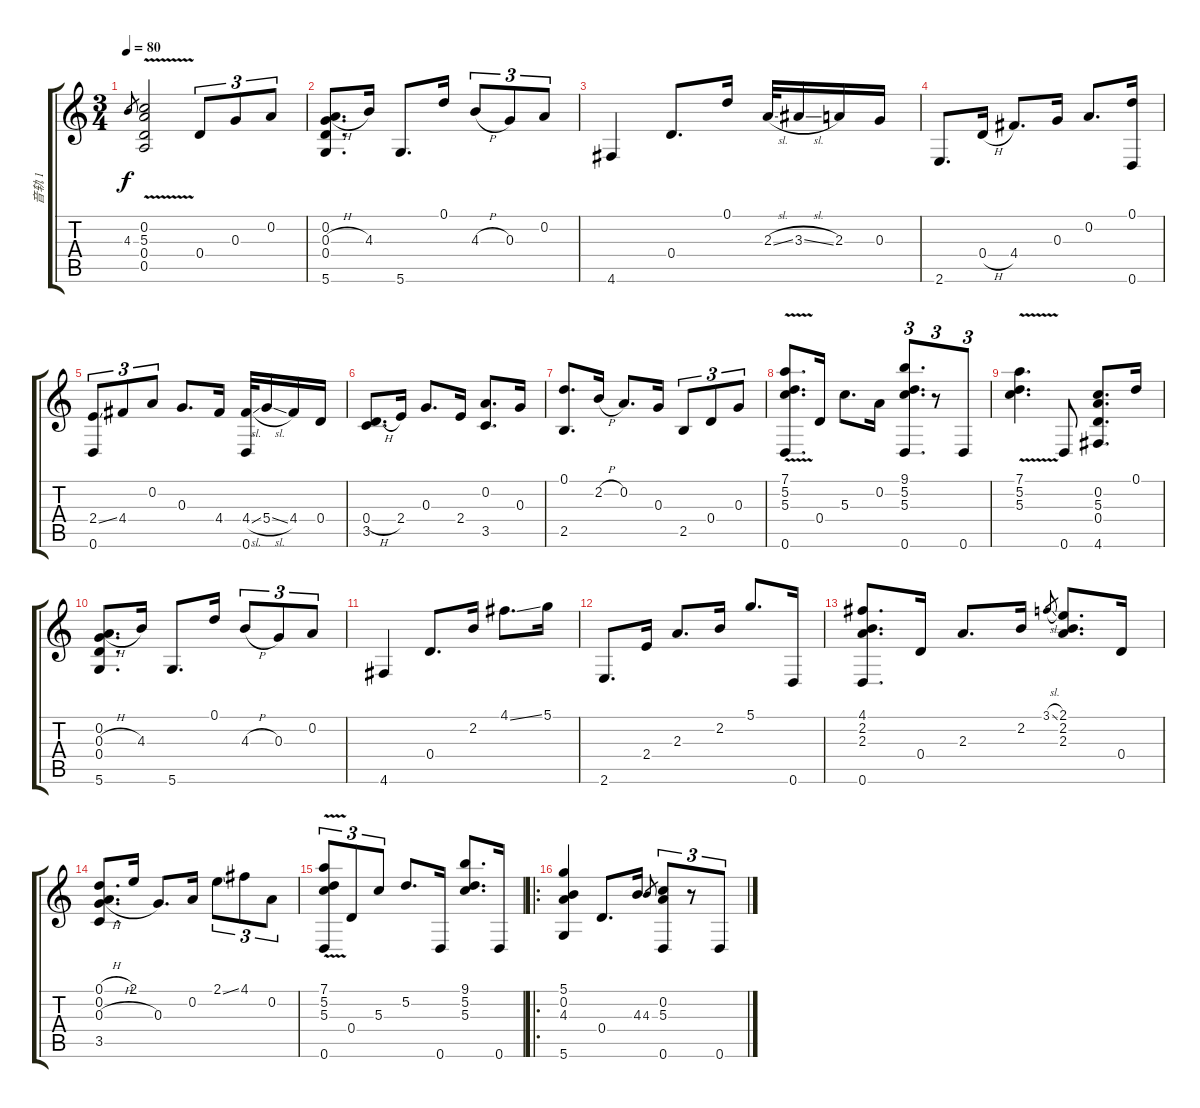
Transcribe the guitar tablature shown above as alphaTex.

\track ("音轨 1" "音轨 1") {instrument acousticguitarsteel}
\staff {score tabs}
\tuning (D4 A3 G3 D3 A2 D2) {hide}
\ts (3 4)
\tempo 80
\clef g2
\ks c
4.3.8{gr dy f} (0.2 5.3{v} 0.4 0.5).2 0.4.8{tu (3 2)} 0.3.8{tu (3 2) beam merge} 0.2.8{tu (3 2)} |
(0.2 0.3{h} 0.4 5.6).8{d} 4.3.16 5.6.8{d} 0.1.16 4.3{h}.8{tu (3 2)} 0.3.8{tu (3 2)} 0.2.8{tu (3 2)} |
4.6.4{beam split} 0.4.8{d beam merge} 0.1.16{beam split} 2.3{sl}.32 3.3{sl}.16 2.3.16{beam merge} 0.3.16 |
2.6.8{d} 0.4{h}.16 4.4.8{d} 0.3.16 0.2.8{d} (0.1 0.6).16 |
(2.4{ss} 0.6).8{tu (3 2)} 4.4.8{tu (3 2)} 0.2.8{tu (3 2)} 0.3.8{d} 4.4.16 (4.4{sl} 0.6).32 5.4{sl}.16 4.4.16 0.4.16 |
(0.4{h} 3.5).8{d} 2.4.16 0.3.8{d} 2.4.16 (0.2 3.5).8{d} 0.3.16 |
(0.1 2.5).8{d} 2.2{h}.16 0.2.8{d} 0.3.16 2.5.8{tu (3 2)} 0.4.8{tu (3 2)} 0.3.8{tu (3 2)} |
(7.1 5.2 5.3 0.6{v}).8{d} 0.4.16 5.3.8{d} 0.2.16 (9.1 5.2 5.3 0.6).8{d tu (3 2)} r.8{tu (3 2)} 0.6.8{tu (3 2)} |
(7.1 5.2 5.3{v}).4{d} 0.6.8 (0.2 5.3 0.4 4.6).8{d beam merge} 0.1.16 |
(0.2 0.3{h} 0.4 5.6).8{d} 4.3.16 5.6.8{d} 0.1.16 4.3{h}.8{tu (3 2)} 0.3.8{tu (3 2)} 0.2.8{tu (3 2)} |
4.6.4 0.4.8{d} 2.2.16 4.1{ss}.8{d} 5.1.16 |
2.6.8{d} 2.4.16 2.3.8{d} 2.2.16 5.1.8{d} 0.6.16 |
(4.1 2.2 2.3 0.6).8{d} 0.4.16 2.3.8{d} 2.2.16 3.1{sl}.8{gr} (2.1 2.2 2.3).8{d} 0.4.16 |
(0.1{h} 0.2 0.3{h} 3.5).8{d} 2.1.16 0.3.8{d} 0.2.16 2.1{ss}.8{tu (3 2)} 4.1.8{tu (3 2)} 0.2.8{tu (3 2)} |
(7.1 5.2{v} 5.3 0.6).8{tu (3 2)} 0.4.8{tu (3 2)} 5.3.8{tu (3 2)} 5.2.8{d} 0.6.16 (9.1 5.2 5.3).8{d} 0.6.16 |
\ro
(5.1 0.2 4.3 5.6).4 0.4.8{d} 4.3.16 4.3.8{gr beam split} (0.2 5.3 0.6).8{tu (3 2)} r.8{tu (3 2)} 0.6.8{tu (3 2)}
